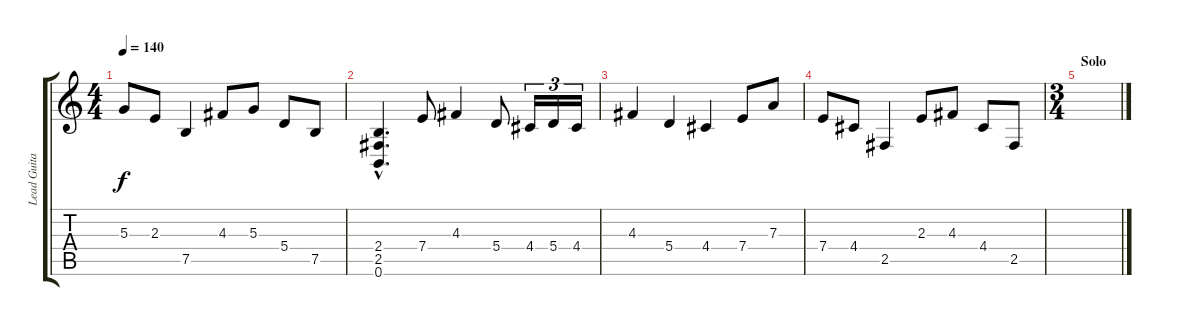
\track ("Lead Guitar II" "Lead Guita") {instrument distortionguitar}
\staff {score tabs}
\tuning (B3 Gb3 D3 A2 E2 B1) {hide}
\ts (4 4)
\tempo 140
\clef g2
\ks c
5.3.8{dy f} 2.3.8 7.5.4 4.3.8 5.3.8 5.4.8 7.5.8 |
(2.4{hac} 2.5{hac} 0.6{hac}).4{d} 7.4.8 4.3.4 5.4.8 4.4.16{tu (3 2)} 5.4.16{tu (3 2)} 4.4.16{tu (3 2)} |
4.3.4 5.4.4 4.4.4 7.4.8 7.3.8 |
7.4.8 4.4.8 2.5.4 2.3.8 4.3.8 4.4.8 2.5.8 |
\ts (3 4)
\section ("" "Solo")
